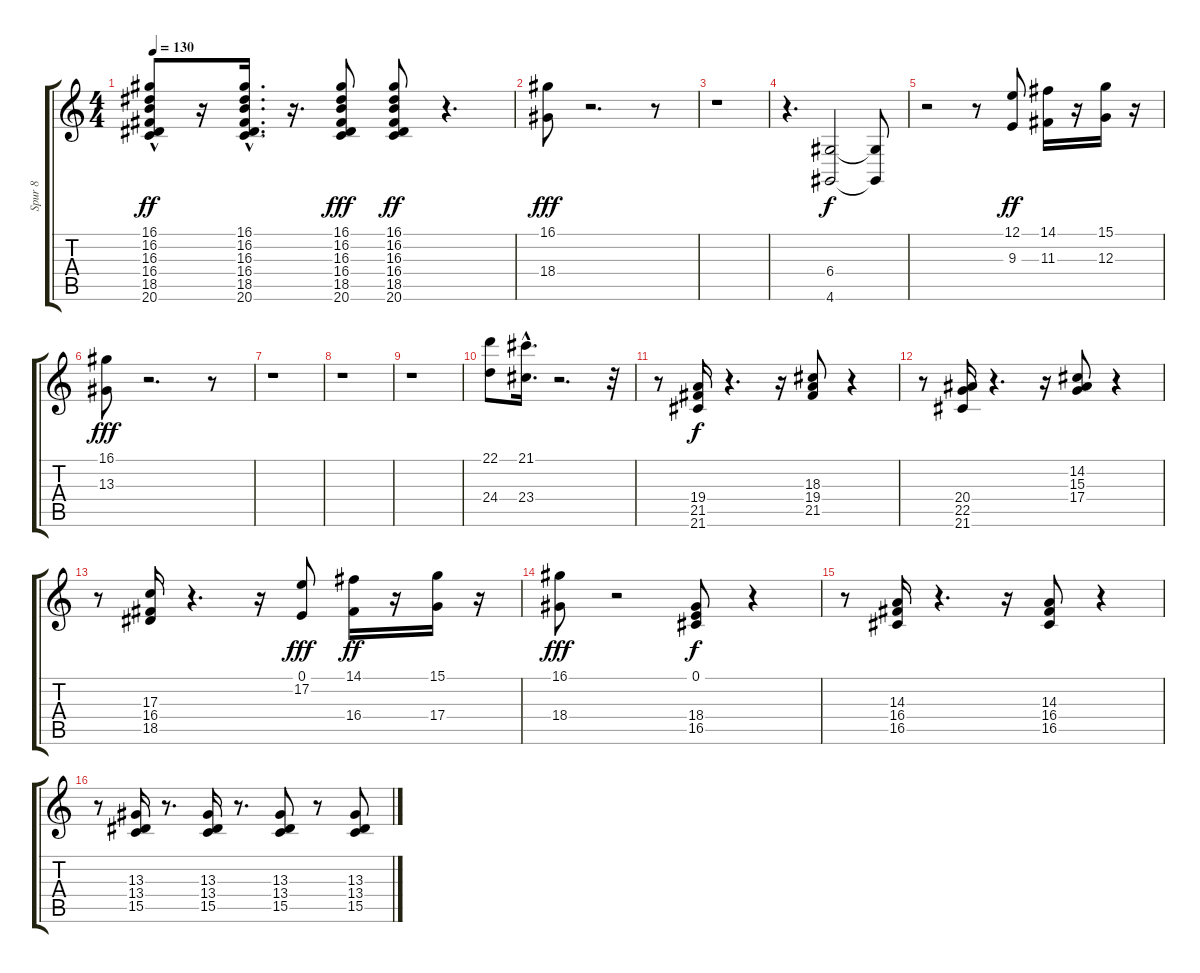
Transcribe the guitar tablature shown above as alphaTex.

\track ("Spur 8" "Spur 8") {instrument brasssection}
\staff {score tabs}
\tuning (E4 B3 G3 D3 A2 E2) {hide}
\ts (4 4)
\tempo 130
\clef g2
\ks c
(16.1 16.2 16.3 16.4 18.5{hac} 20.6).8{dy ff} r.16 (16.1{hac} 16.2{hac} 16.3{hac} 16.4{hac} 18.5{hac} 20.6{hac}).16{d} r.16{d} (16.1 16.2 16.3 16.4 18.5 20.6).8{dy fff} (16.1 16.2 16.3 16.4 18.5 20.6).8{dy ff} r.4{d} |
(16.1 18.4).8{dy fff} r.2{d} r.8 |
r.1 |
r.4{d} (6.4 4.6).2{dy f} (6.4{t} 4.6{t}).8 |
r.2 r.8 (12.1 9.3).8{dy ff} (14.1 11.3).16 r.16 (15.1 12.3).16 r.16 |
(16.1 13.3).8{dy fff} r.2{d} r.8 |
r.1 |
r.1 |
r.1 |
(22.1 24.4).8 (21.1{hac} 23.4{hac}).16{d} r.2{d} r.32 |
r.8 (19.4 21.5 21.6).16{dy f} r.4{d} r.16 (18.3 19.4 21.5).8 r.4 |
r.8 (20.4 22.5 21.6).16 r.4{d} r.16 (14.2 15.3 17.4).8 r.4 |
r.8 (17.3 16.4 18.5).16 r.4{d} r.16 (0.1 17.2).8{dy fff} (14.1 16.4).16{dy ff} r.16 (15.1 17.4).16 r.16 |
(16.1 18.4).8{dy fff} r.2 (0.1 18.4 16.5).8{dy f} r.4 |
r.8 (14.3 16.4 16.5).16 r.4{d} r.16 (14.3 16.4 16.5).8 r.4 |
r.8 (13.3 13.4 15.5).16 r.8{d} (13.3 13.4 15.5).16 r.8{d} (13.3 13.4 15.5).8 r.8 (13.3 13.4 15.5).8
